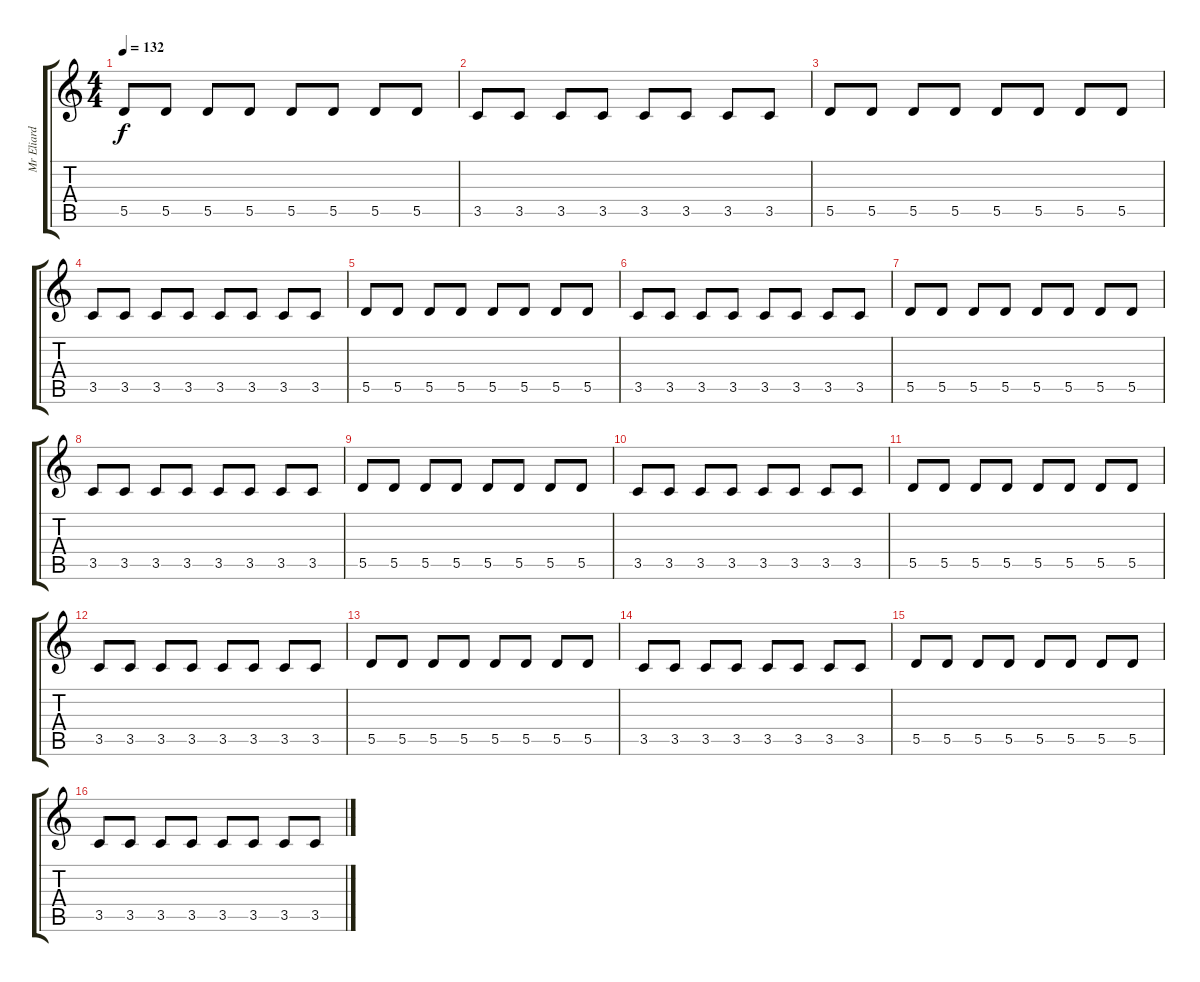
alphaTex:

\track ("Mr Eliard" "Mr Eliard") {instrument electricbassfinger}
\staff {score tabs}
\tuning (E4 B3 G3 D3 A2 E2) {hide}
\ts (4 4)
\tempo 132
\clef g2
\ks c
5.5.8{dy f} 5.5.8 5.5.8 5.5.8 5.5.8 5.5.8 5.5.8 5.5.8 |
3.5.8 3.5.8 3.5.8 3.5.8 3.5.8 3.5.8 3.5.8 3.5.8 |
5.5.8 5.5.8 5.5.8 5.5.8 5.5.8 5.5.8 5.5.8 5.5.8 |
3.5.8 3.5.8 3.5.8 3.5.8 3.5.8 3.5.8 3.5.8 3.5.8 |
5.5.8 5.5.8 5.5.8 5.5.8 5.5.8 5.5.8 5.5.8 5.5.8 |
3.5.8 3.5.8 3.5.8 3.5.8 3.5.8 3.5.8 3.5.8 3.5.8 |
5.5.8 5.5.8 5.5.8 5.5.8 5.5.8 5.5.8 5.5.8 5.5.8 |
3.5.8 3.5.8 3.5.8 3.5.8 3.5.8 3.5.8 3.5.8 3.5.8 |
5.5.8 5.5.8 5.5.8 5.5.8 5.5.8 5.5.8 5.5.8 5.5.8 |
3.5.8 3.5.8 3.5.8 3.5.8 3.5.8 3.5.8 3.5.8 3.5.8 |
5.5.8 5.5.8 5.5.8 5.5.8 5.5.8 5.5.8 5.5.8 5.5.8 |
3.5.8 3.5.8 3.5.8 3.5.8 3.5.8 3.5.8 3.5.8 3.5.8 |
5.5.8 5.5.8 5.5.8 5.5.8 5.5.8 5.5.8 5.5.8 5.5.8 |
3.5.8 3.5.8 3.5.8 3.5.8 3.5.8 3.5.8 3.5.8 3.5.8 |
5.5.8 5.5.8 5.5.8 5.5.8 5.5.8 5.5.8 5.5.8 5.5.8 |
3.5.8 3.5.8 3.5.8 3.5.8 3.5.8 3.5.8 3.5.8 3.5.8
